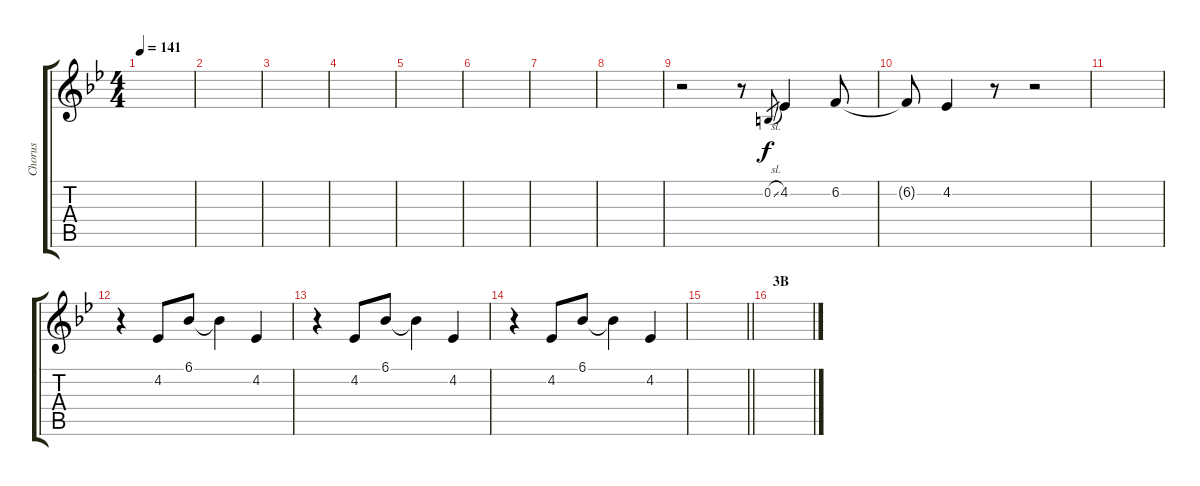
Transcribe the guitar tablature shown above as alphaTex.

\track ("Chorus" "Chorus") {instrument voiceoohs}
\staff {score tabs}
\tuning (E4 B3 G3 D3 A2 E2) {hide}
\ts (4 4)
\tempo 141
\clef g2
\ks bb
|
|
|
|
|
|
|
|
r.2 r.8 0.2{sl}.8{gr} 4.2.4 6.2.8 |
6.2{t}.8 4.2.4 r.8 r.2 |
|
r.4 4.2.8 6.1.8 6.1{t}.4 4.2.4 |
r.4 4.2.8 6.1.8 6.1{t}.4 4.2.4 |
r.4 4.2.8 6.1.8 6.1{t}.4 4.2.4 |
\barLineRight lightlight
|
\section ("" "3B")
